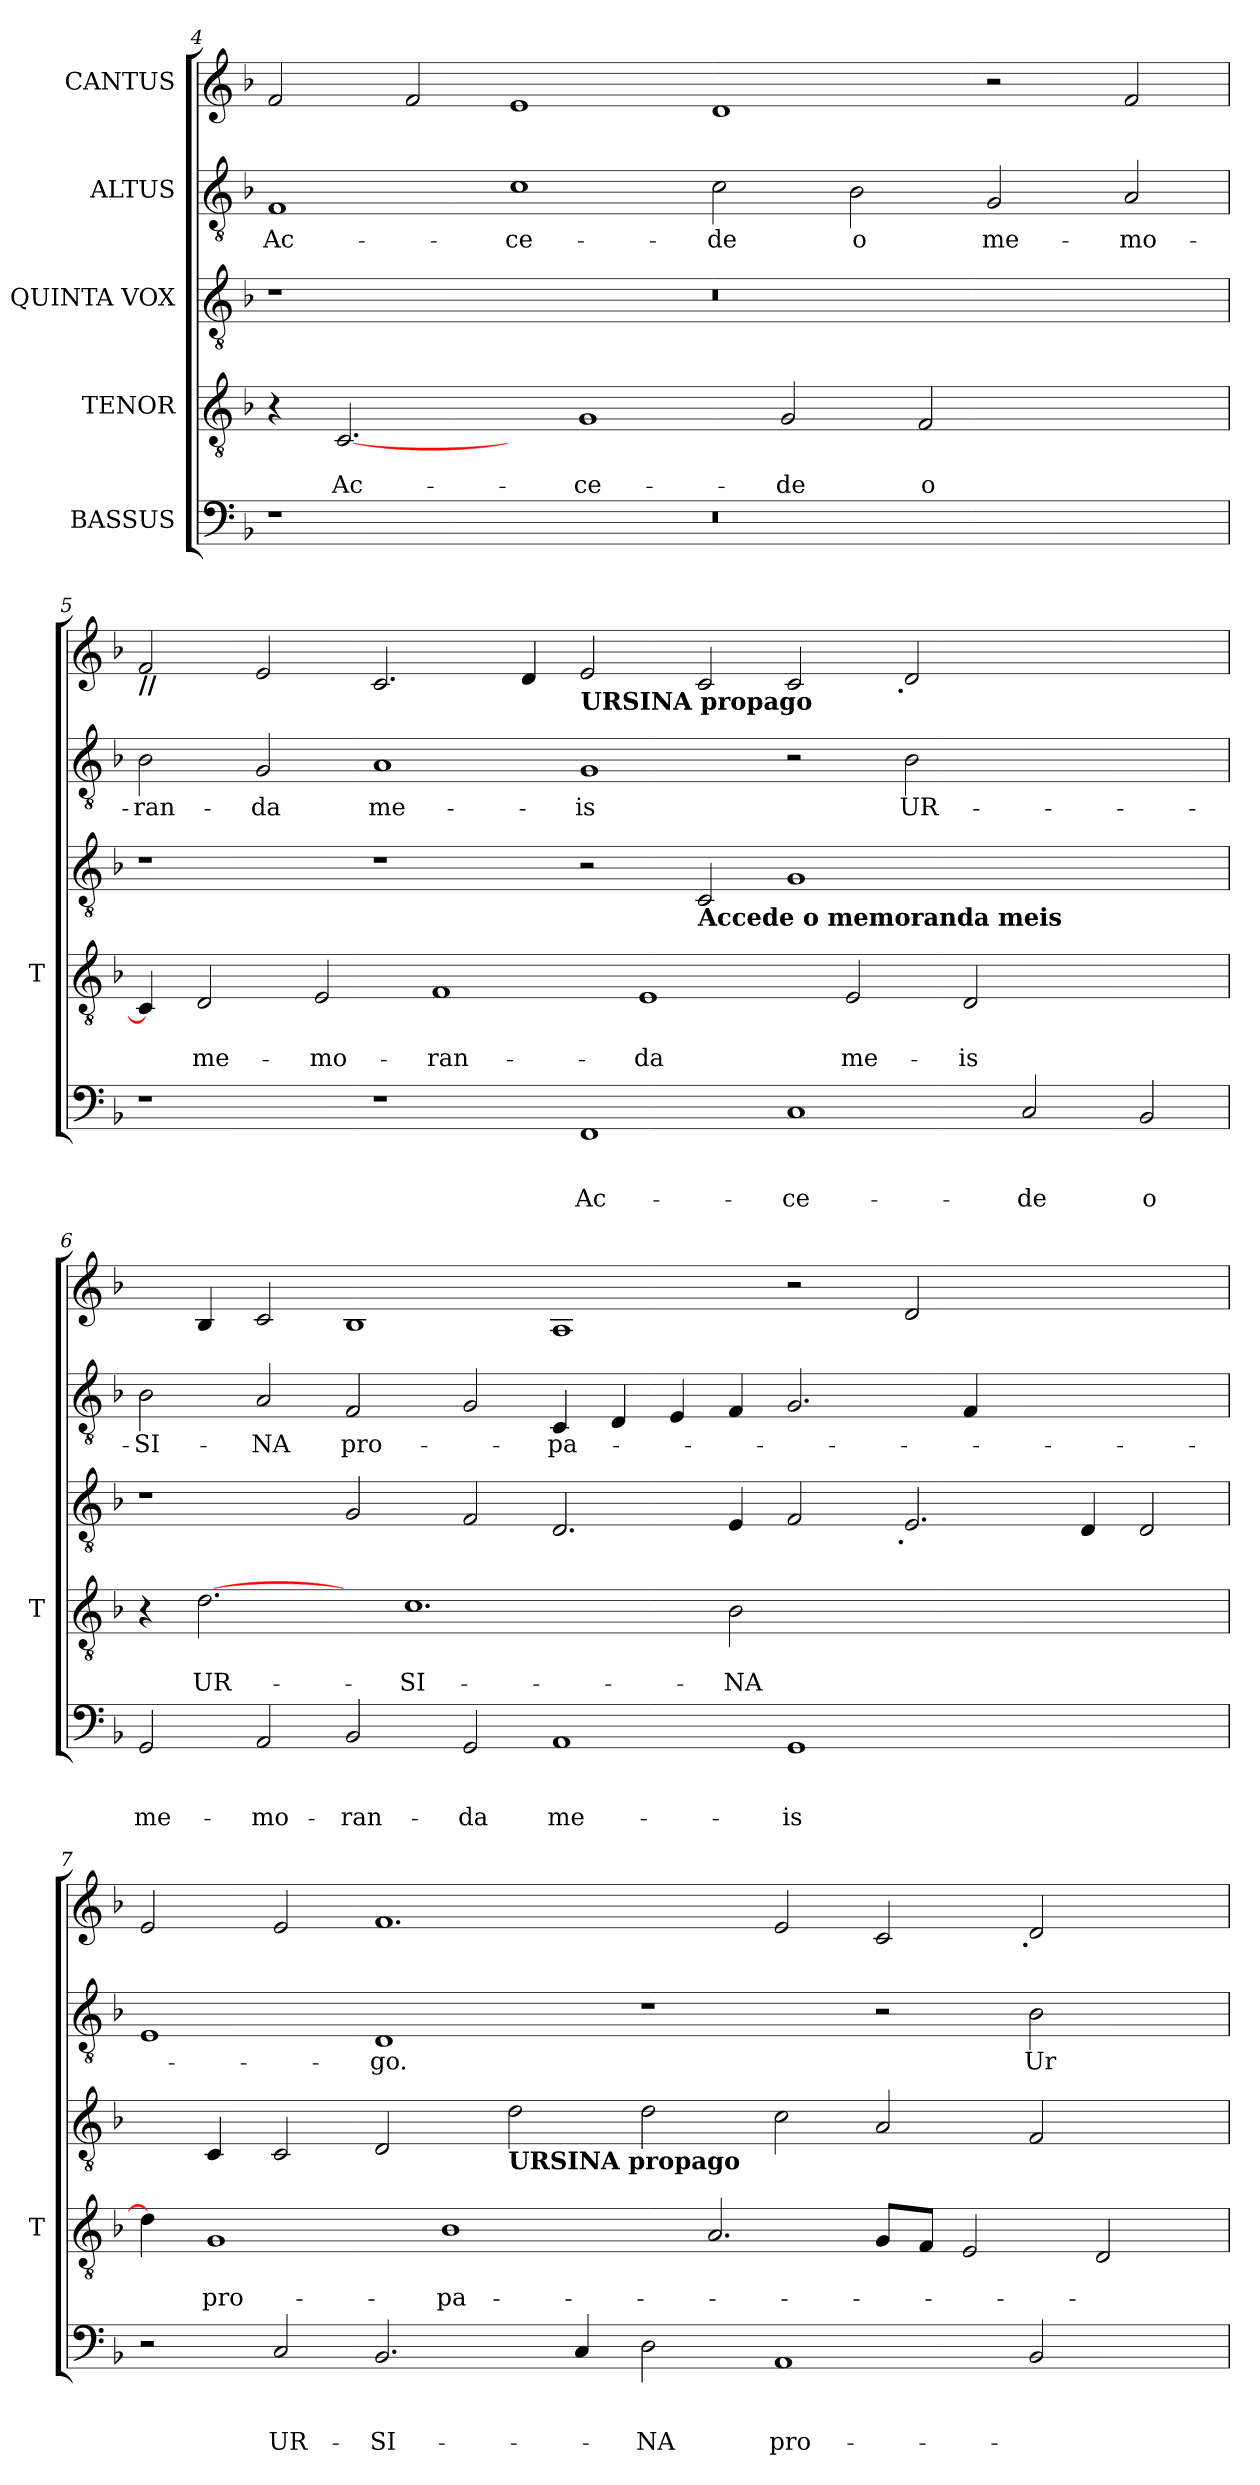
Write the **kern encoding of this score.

**kern	**text	**text	**text	**kern	**text	**text	**kern	**kern	**text	**kern
*part5	*part5	*part5	*part5	*part4	*part4	*part4	*part3	*part2	*part2	*part1
*staff5	*staff5	*staff5	*staff5	*staff4	*staff4	*staff4	*staff3	*staff2	*staff2	*staff1
*I"BASSUS	*	*	*	*I"TENOR	*	*	*I"QUINTA VOX	*I"ALTUS	*	*I"CANTUS
*	*	*	*	*I'T	*	*	*	*	*	*
*clefF4	*	*	*	*clefGv2	*	*	*clefGv2	*clefGv2	*	*clefG2
*k[b-]	*	*	*	*k[b-]	*	*	*k[b-]	*k[b-]	*	*k[b-]
*F:	*	*	*	*F:	*	*	*F:	*F:	*	*F:
=4	=4	=4	=4	=4	=4	=4	=4	=4	=4	=4
1r	.	.	.	4r	.	.	1r	1F	Ac-	2f/
.	.	.	.	[2.C	.	Ac-	.	.	.	.
.	.	.	.	.	.	.	.	.	.	2f/
1ryy	.	.	.	4ryy	.	.	1ryy	1c	-ce-	1e
.	.	.	.	1G	.	-ce-	.	.	.	.
0r	.	.	.	.	.	.	0r	2c\	-de	1d
.	.	.	.	2G/	.	-de	.	.	.	.
.	.	.	.	.	.	.	.	2B-\	o	.
.	.	.	.	2F/	.	o	.	.	.	.
.	.	.	.	.	.	.	.	2G/	me-	2r
.	.	.	.	2.ryy	.	.	.	.	.	.
.	.	.	.	.	.	.	.	2A/	-mo-	2f/
!!LO:LB:g=z
=5	=5	=5	=5	=5	=5	=5	=5	=5	=5	=5
!	!	!	!	!	!	!	!	!	!	!LO:TX:b:B:t=//
1r	.	.	.	4C]	.	.	1r	2B-\	-ran-	2f/
.	.	.	.	2D/	.	me-	.	.	.	.
.	.	.	.	.	.	.	.	2G/	-da	2e/
.	.	.	.	2E/	.	-mo-	.	.	.	.
1r	.	.	.	.	.	.	1r	1A	me-	2.c/
.	.	.	.	1F	.	-ran-	.	.	.	.
.	.	.	.	.	.	.	.	.	.	4d/
!	!	!	!	!	!	!	!	!	!	!LO:TX:b:B:t=URSINA propago
1FF	.	.	Ac-	.	.	.	2r	1G	-is	2e/
.	.	.	.	1E	.	-da	.	.	.	.
!	!	!	!	!	!	!	!LO:TX:b:B:t=Accede o memoranda meis	!	!	!
.	.	.	.	.	.	.	2C/	.	.	2c/
1C	.	.	-ce-	.	.	.	1G	2r	.	2c/
.	.	.	.	2E/	.	me-	.	.	.	.
!	!	!	!	!	!	!	!	!	!	!LO:TX:b:B:rj:t=.
.	.	.	.	.	.	.	.	2B-\	UR-	2d/
.	.	.	.	2D/	.	-is	.	.	.	.
2C/	.	.	-de	.	.	.	1ryy	1ryy	.	1ryy
.	.	.	.	2.ryy	.	.	.	.	.	.
2BB-/	.	.	o	.	.	.	.	.	.	.
=6	=6	=6	=6	=6	=6	=6	=6	=6	=6	=6
2GG/	.	.	me-	4r	.	.	1r	2B-\	-SI-	4d/yy
.	.	.	.	[2.d	.	UR-	.	.	.	4B-/
2AA/	.	.	-mo-	.	.	.	.	2A/	-NA	2c/
2BB-/	.	.	-ran-	4ryy	.	.	2G/	2F/	pro-	1B-
.	.	.	.	1.c	.	-SI-	.	.	.	.
2GG/	.	.	-da	.	.	.	2F/	2G/	.	.
1AA	.	.	me-	.	.	.	2.D/	4C/	-pa-	1A
.	.	.	.	.	.	.	.	4D/	.	.
.	.	.	.	.	.	.	.	4E/	.	.
.	.	.	.	2B-\	.	-NA	4E/	4F/	.	.
1GG	.	.	-is	.	.	.	2F/	2.G/	.	2r
.	.	.	.	2.ryy	.	.	.	.	.	.
!	!	!	!	!	!	!	!LO:TX:b:B:rj:t=.	!	!	!
.	.	.	.	.	.	.	2.E/	.	.	2d/
.	.	.	.	.	.	.	.	4F/	.	.
1ryy	.	.	.	1ryy	.	.	.	1ryy	.	1ryy
.	.	.	.	.	.	.	4D/	.	.	.
.	.	.	.	.	.	.	2D/	.	.	.
!!LO:PB:g=z
=7	=7	=7	=7	=7	=7	=7	=7	=7	=7	=7
2r	.	.	.	4d]	.	.	4D/yy	1E	.	2e/
.	.	.	.	1G	.	pro-	4C/	.	.	.
2C/	.	.	UR-	.	.	.	2C/	.	.	2e/
2.BB-/	.	.	-SI-	.	.	.	2D/	1D	-go.	1.f
.	.	.	.	1B-	.	-pa-	.	.	.	.
!	!	!	!	!	!	!	!LO:TX:b:B:t=URSINA propago	!	!	!
.	.	.	.	.	.	.	2d\	.	.	.
4C/	.	.	.	.	.	.	.	.	.	.
2D\	.	.	-NA	.	.	.	2d\	1r	.	.
.	.	.	.	2.A/	.	.	.	.	.	.
1AA	.	.	pro-	.	.	.	2c\	.	.	2e/
.	.	.	.	8G/L	.	.	2A/	2r	.	2c/
.	.	.	.	8F/J	.	.	.	.	.	.
.	.	.	.	2E/	.	.	.	.	.	.
!	!	!	!	!	!	!	!	!	!	!LO:TX:b:B:rj:t=.
2BB-/	.	.	.	.	.	.	2F/	2B-\	Ur-	2d/
.	.	.	.	2D/	.	.	.	.	.	.
4ryy	.	.	.	.	.	.	4ryy	4ryy	.	4ryy
=	=	=	=	=	=	=	=	=	=	=
*-	*-	*-	*-	*-	*-	*-	*-	*-	*-	*-
